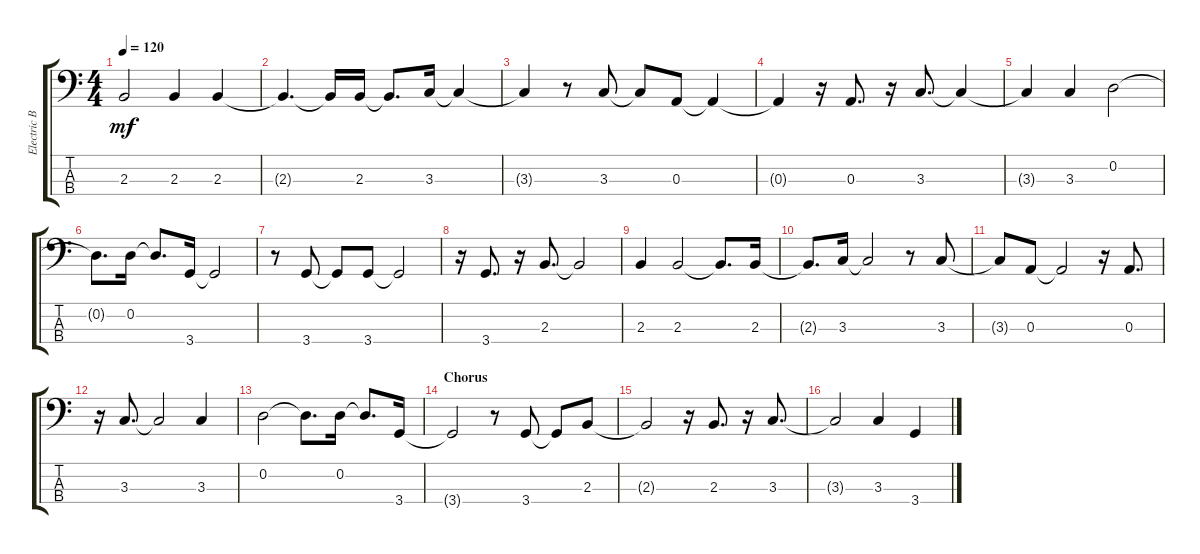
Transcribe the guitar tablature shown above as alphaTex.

\track ("Electric Bass" "Electric B") {instrument electricbassfinger}
\staff {score tabs}
\tuning (G2 D2 A1 E1) {hide}
\ts (4 4)
\tempo 120
\clef f4
\ks aminor
2.3{t}.2{dy mf} 2.3.4 2.3.4 |
2.3{t}.4{d} 2.3{t}.16 2.3.16 2.3{t}.8{d} 3.3.16 3.3{t}.4 |
3.3{t}.4 r.8 3.3.8 3.3{t}.8 0.3.8 0.3{t}.4 |
0.3{t}.4 r.16 0.3.8{d} r.16 3.3.8{d} 3.3{t}.4 |
3.3{t}.4 3.3.4 0.2.2 |
0.2{t}.8{d} 0.2.16 0.2{t}.8{d} 3.4.16 3.4{t}.2 |
r.8 3.4.8 3.4{t}.8 3.4.8 3.4{t}.2 |
r.16 3.4.8{d} r.16 2.3.8{d} 2.3{t}.2 |
2.3.4 2.3.2 2.3{t}.8{d} 2.3.16 |
2.3{t}.8{d} 3.3.16 3.3{t}.2 r.8 3.3.8 |
3.3{t}.8 0.3.8 0.3{t}.2 r.16 0.3.8{d} |
r.16 3.3.8{d} 3.3{t}.2 3.3.4 |
0.2.2 0.2{t}.8{d} 0.2.16 0.2{t}.8{d} 3.4.16 |
\section ("" "Chorus")
3.4{t}.2 r.8 3.4.8 3.4{t}.8 2.3.8 |
2.3{t}.2 r.16 2.3.8{d} r.16 3.3.8{d} |
3.3{t}.2 3.3.4 3.4.4
